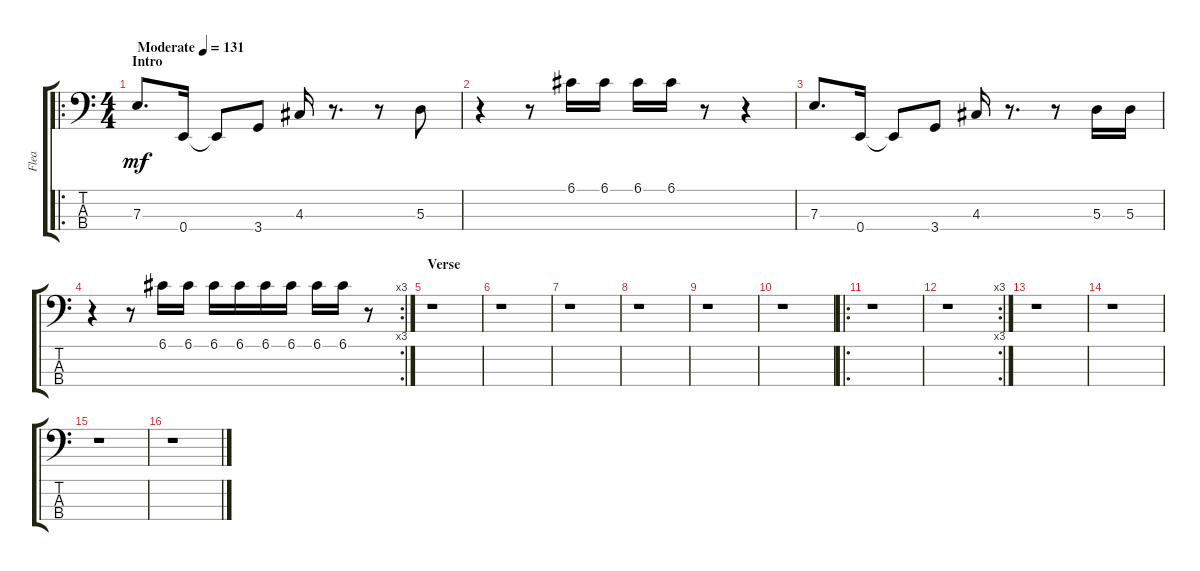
\track ("Flea" "Flea") {instrument electricbassfinger}
\staff {score tabs}
\tuning (G2 D2 A1 E1) {hide}
\ro
\ts (4 4)
\section ("" "Intro")
\tempo (131 "Moderate")
\clef f4
\ks c
7.3.8{d dy mf instrument electricbassfinger} 0.4.16 0.4{t}.8 3.4.8 4.3.16 r.8{d} r.8 5.3.8 |
r.4 r.8 6.1.16 6.1.16 6.1.16 6.1.16 r.8 r.4 |
7.3.8{d} 0.4.16 0.4{t}.8 3.4.8 4.3.16 r.8{d} r.8 5.3.16 5.3.16 |
\rc 3
r.4 r.8 6.1.16 6.1.16 6.1.16 6.1.16 6.1.16 6.1.16 6.1.16 6.1.16 r.8 |
\section ("" "Verse")
r.1 |
r.1 |
r.1 |
r.1 |
r.1 |
r.1 |
\ro
r.1 |
\rc 3
r.1 |
r.1 |
r.1 |
r.1 |
r.1
